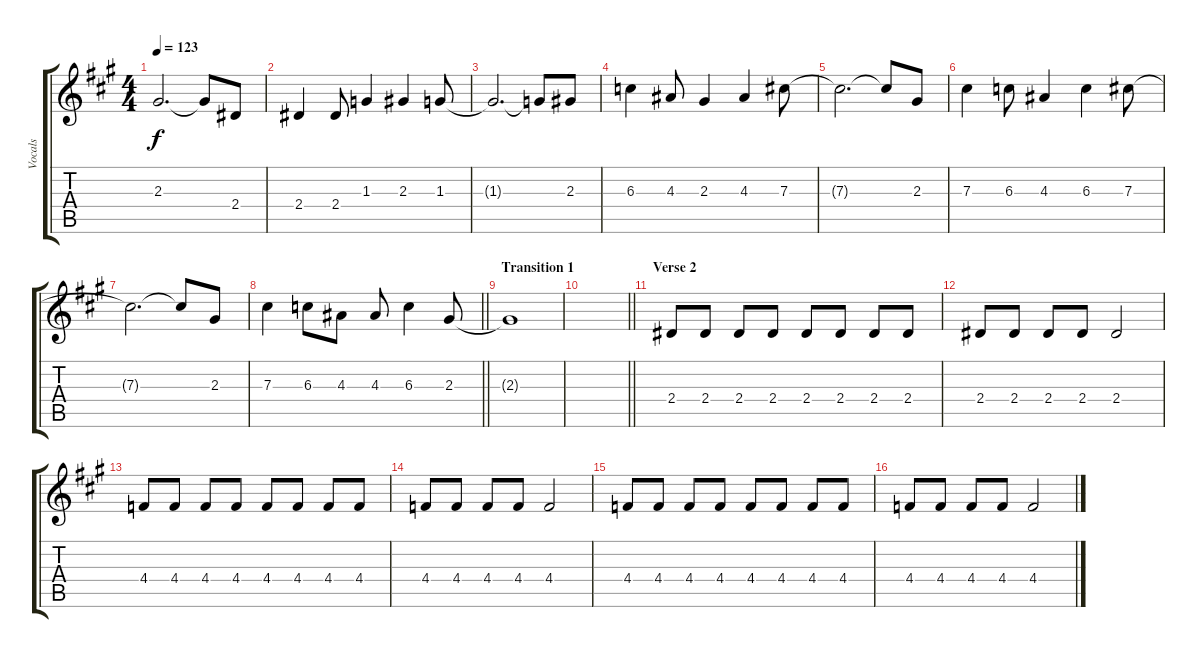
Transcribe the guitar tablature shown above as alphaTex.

\track ("Vocals" "Vocals") {instrument overdrivenguitar}
\staff {score tabs}
\tuning (Eb4 Bb3 Gb3 Db3 Ab2 Eb2) {hide}
\ts (4 4)
\tempo 123
\clef g2
\ks a
2.3{t}.2{d dy f} 2.3{t}.8 2.4.8 |
2.4.4 2.4.8 1.3.4 2.3.4 1.3.8 |
1.3{t}.2{d} 1.3{t}.8 2.3.8 |
6.3.4 4.3.8 2.3.4 4.3.4 7.3.8 |
7.3{t}.2{d} 7.3{t}.8 2.3.8 |
7.3.4 6.3.8 4.3.4 6.3.4 7.3.8 |
7.3{t}.2{d} 7.3{t}.8 2.3.8 |
\barLineRight lightlight
7.3.4 6.3.8 4.3.8 4.3.8 6.3.4 2.3.8 |
\section ("" "Transition 1")
2.3{t}.1 |
\barLineRight lightlight
|
\section ("" "Verse 2")
2.4.8 2.4.8 2.4.8 2.4.8 2.4.8 2.4.8 2.4.8 2.4.8 |
2.4.8 2.4.8 2.4.8 2.4.8 2.4.2 |
4.4.8 4.4.8 4.4.8 4.4.8 4.4.8 4.4.8 4.4.8 4.4.8 |
4.4.8 4.4.8 4.4.8 4.4.8 4.4.2 |
4.4.8 4.4.8 4.4.8 4.4.8 4.4.8 4.4.8 4.4.8 4.4.8 |
4.4.8 4.4.8 4.4.8 4.4.8 4.4.2
